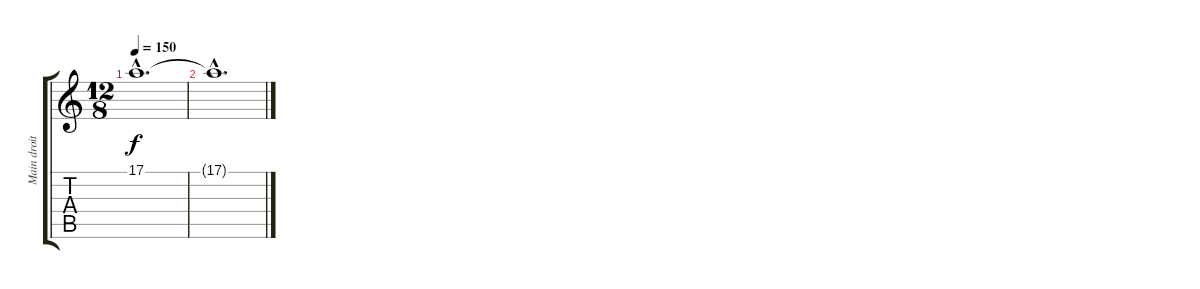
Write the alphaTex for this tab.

\track ("Main droite" "Main droit") {instrument pad2warm}
\staff {score tabs}
\tuning (E4 B3 G3 D3 A2 E2) {hide}
\ts (12 8)
\tempo 150
\clef g2
\ks c
17.1{hac t}.1{d dy f volume 0} |
17.1{hac t}.1{d}
